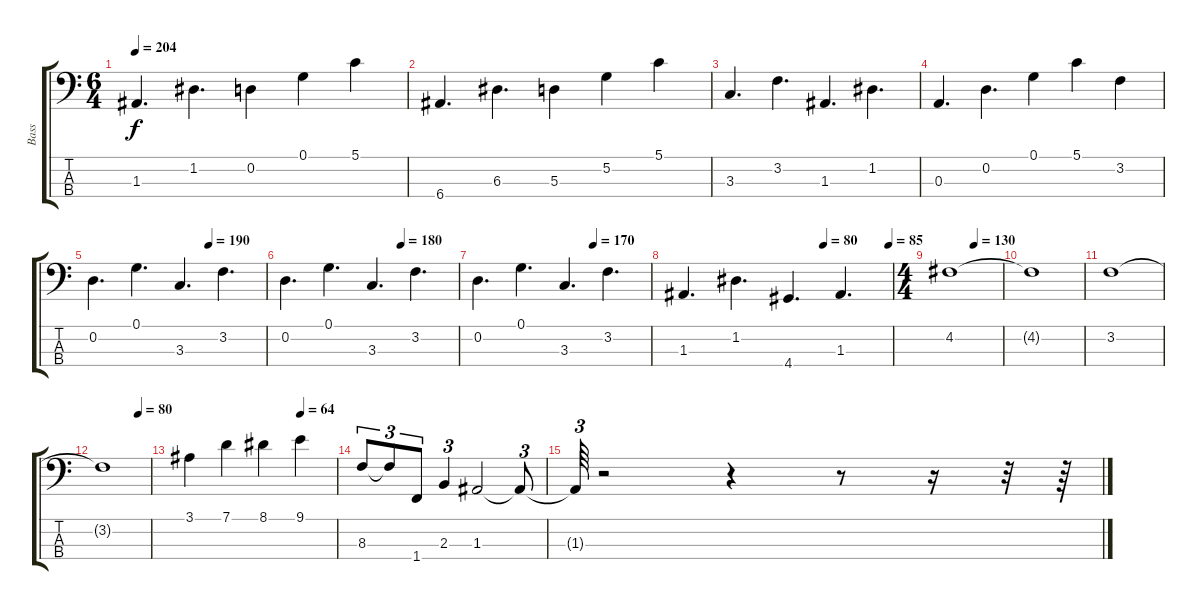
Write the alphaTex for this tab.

\track ("Bass" "Bass") {instrument slapbass2}
\staff {score tabs}
\tuning (G2 D2 A1 E1) {hide}
\ts (6 4)
\tempo 204
\clef f4
\ks c
1.3.4{d dy f} 1.2.4{d} 0.2.4 0.1.4 5.1.4 |
6.4.4{d} 6.3.4{d} 5.3.4 5.2.4 5.1.4 |
3.3.4{d} 3.2.4{d} 1.3.4{d} 1.2.4{d} |
0.3.4{d} 0.2.4{d} 0.1.4 5.1.4 3.2.4 |
\tempo (190 0.6736111111111112)
0.2.4{d} 0.1.4{d} 3.3.4{d} 3.2.4{d} |
\tempo (180 0.6736111111111112)
0.2.4{d} 0.1.4{d} 3.3.4{d} 3.2.4{d} |
\tempo (170 0.6736111111111112)
0.2.4{d} 0.1.4{d} 3.3.4{d} 3.2.4{d} |
\tempo (80 0.6736111111111112)
\tempo (85 0.9861111111111112)
1.3.4{d} 1.2.4{d} 4.4.4{d} 1.3.4{d} |
\ts (4 4)
\tempo (130 0.4791666666666667)
4.2.1 |
4.2{t}.1 |
3.2.1 |
\tempo (80 0.7604166666666666)
3.2{t}.1 |
\tempo (64 0.7604166666666666)
3.1.4 7.1.4 8.1.4 9.1.4 |
8.3.8{tu (3 2)} 8.3{t}.8{tu (3 2)} 1.4.8{tu (3 2)} 2.3.4{tu (3 2)} 1.3.2 1.3{t}.8{tu (3 2)} |
1.3{t}.64{tu (3 2)} r.2 r.4 r.8 r.16 r.32 r.64
